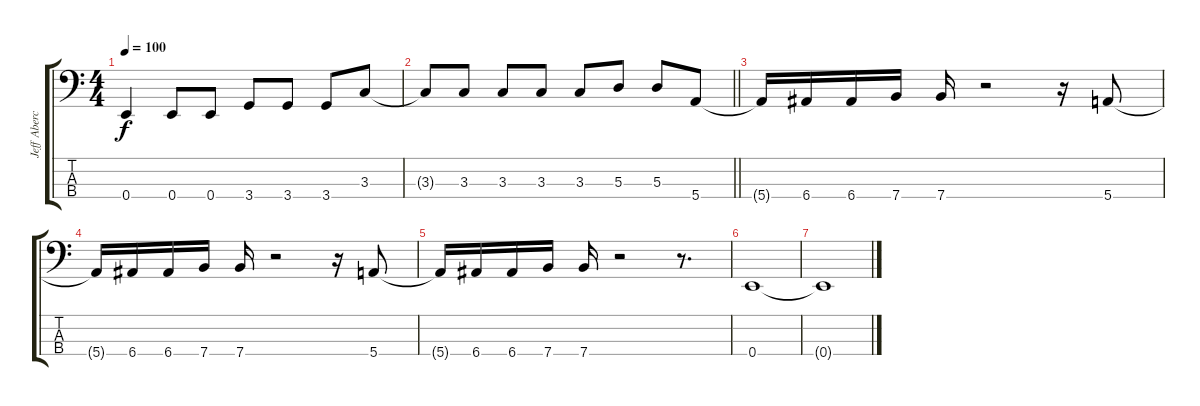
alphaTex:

\track ("Jeff Abercrombie (Bass)" "Jeff Aberc") {instrument electricbassfinger}
\staff {score tabs}
\tuning (G2 D2 A1 E1) {hide}
\ts (4 4)
\tempo 100
\clef f4
\ks c
0.4.4{dy f} 0.4.8 0.4.8 3.4.8 3.4.8 3.4.8 3.3.8 |
\barLineRight lightlight
3.3{t}.8 3.3.8 3.3.8 3.3.8 3.3.8 5.3.8 5.3.8 5.4.8 |
5.4{t}.16 6.4.16 6.4.16 7.4.16 7.4.16 r.2 r.16 5.4.8 |
5.4{t}.16 6.4.16 6.4.16 7.4.16 7.4.16 r.2 r.16 5.4.8 |
5.4{t}.16 6.4.16 6.4.16 7.4.16 7.4.16 r.2 r.8{d} |
0.4.1 |
0.4{t}.1
